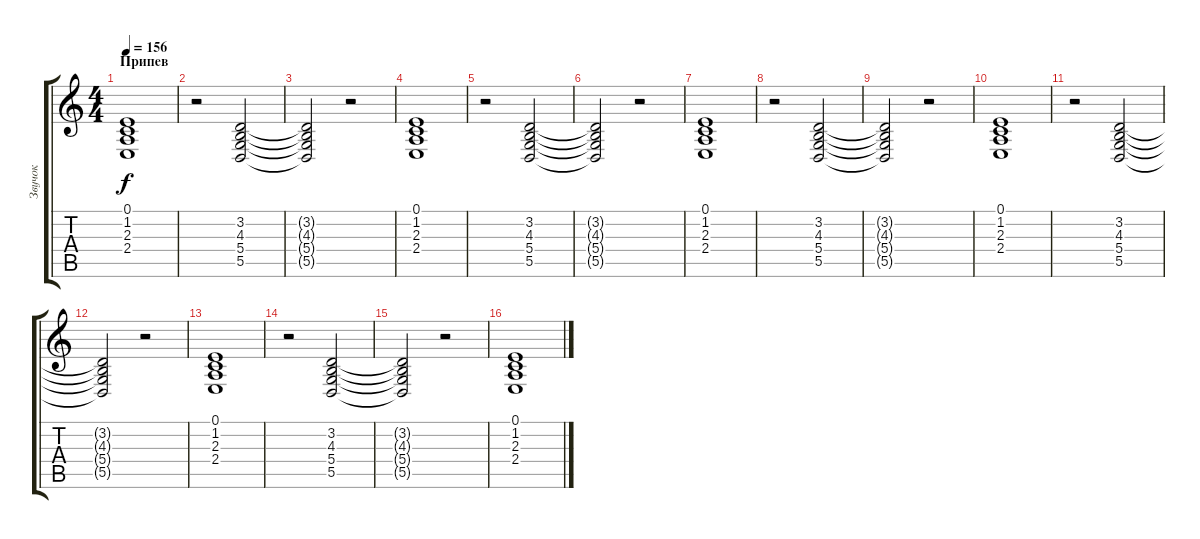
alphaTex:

\track ("Звучок" "Звучок") {instrument synthstrings2}
\staff {score tabs}
\tuning (E4 B3 G3 D3 A2 E2) {hide}
\ts (4 4)
\section ("" "Припев")
\tempo 156
\clef g2
\ks c
(0.1 1.2 2.3 2.4).1{dy f} |
r.2 (3.2 4.3 5.4 5.5).2 |
(3.2{t} 4.3{t} 5.4{t} 5.5{t}).2 r.2 |
(0.1 1.2 2.3 2.4).1 |
r.2 (3.2 4.3 5.4 5.5).2 |
(3.2{t} 4.3{t} 5.4{t} 5.5{t}).2 r.2 |
(0.1 1.2 2.3 2.4).1 |
r.2 (3.2 4.3 5.4 5.5).2 |
(3.2{t} 4.3{t} 5.4{t} 5.5{t}).2 r.2 |
(0.1 1.2 2.3 2.4).1 |
r.2 (3.2 4.3 5.4 5.5).2 |
(3.2{t} 4.3{t} 5.4{t} 5.5{t}).2 r.2 |
(0.1 1.2 2.3 2.4).1 |
r.2 (3.2 4.3 5.4 5.5).2 |
(3.2{t} 4.3{t} 5.4{t} 5.5{t}).2 r.2 |
(0.1 1.2 2.3 2.4).1
